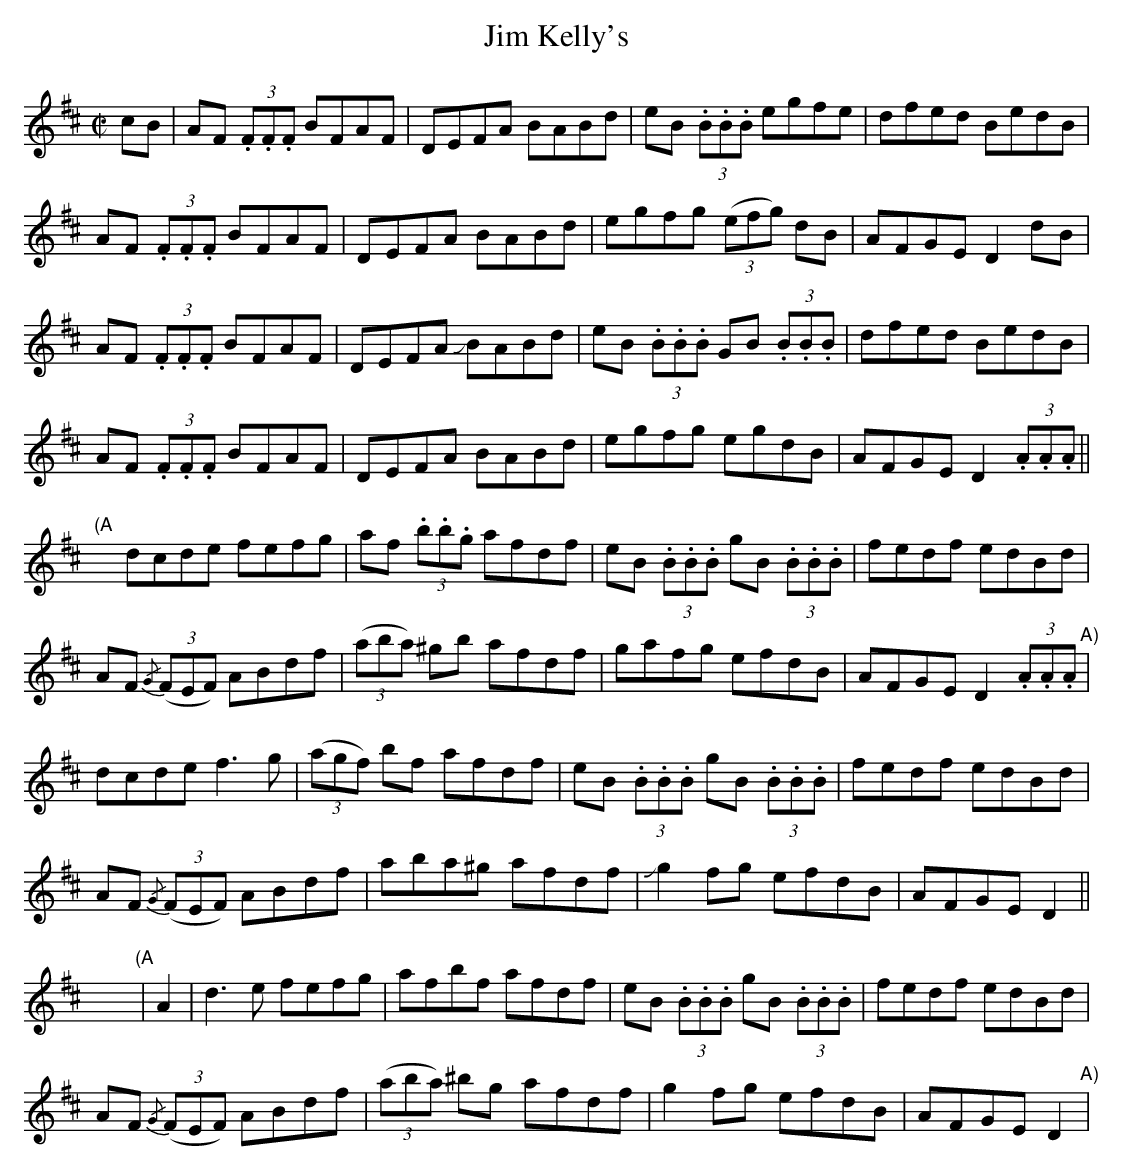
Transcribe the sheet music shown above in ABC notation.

X:1
U: ~ = !turn!
T:Jim Kelly's
M:C|
L:1/8
K:D
cB | AF (3.F.F.F BFAF | DEFA BABd | eB (3.B.B.B egfe | dfed BedB |
AF (3.F.F.F BFAF | DEFA BABd | egfg ((3efg) dB | AFGE D2 dB |
AF (3.F.F.F BFAF | DEFA JBABd | eB (3.B.B.B GB (3.B.B.B | dfed BedB |
AF (3.F.F.F BFAF | DEFA BABd | egfg egdB | AFGE D2 (3.A.A.A ||
"(A" x dcde fefg | af (3.b.b.g afdf | eB (3.B.B.B gB (3.B.B.B | fedf edBd |
AF (3{/G}(FEF) ABdf | ((3aba) ^gb afdf | gafg efdB | AFGE D2 (3.A.A.A "A)"|
dcde f3 g | ((3agf) bf afdf | eB (3.B.B.B gB (3.B.B.B | fedf edBd |
AF (3{/G}(FEF) ABdf | aba^g afdf | Jg2 fg efdB | AFGE D2 ||
x4 "(A"| A2 | d3 e fefg | afbf afdf | eB (3.B.B.B gB (3.B.B.B | fedf edBd |
AF (3{/G}(FEF) ABdf | ((3aba) ^bg afdf | g2 fg efdB | AFGE D2 "A)"|
